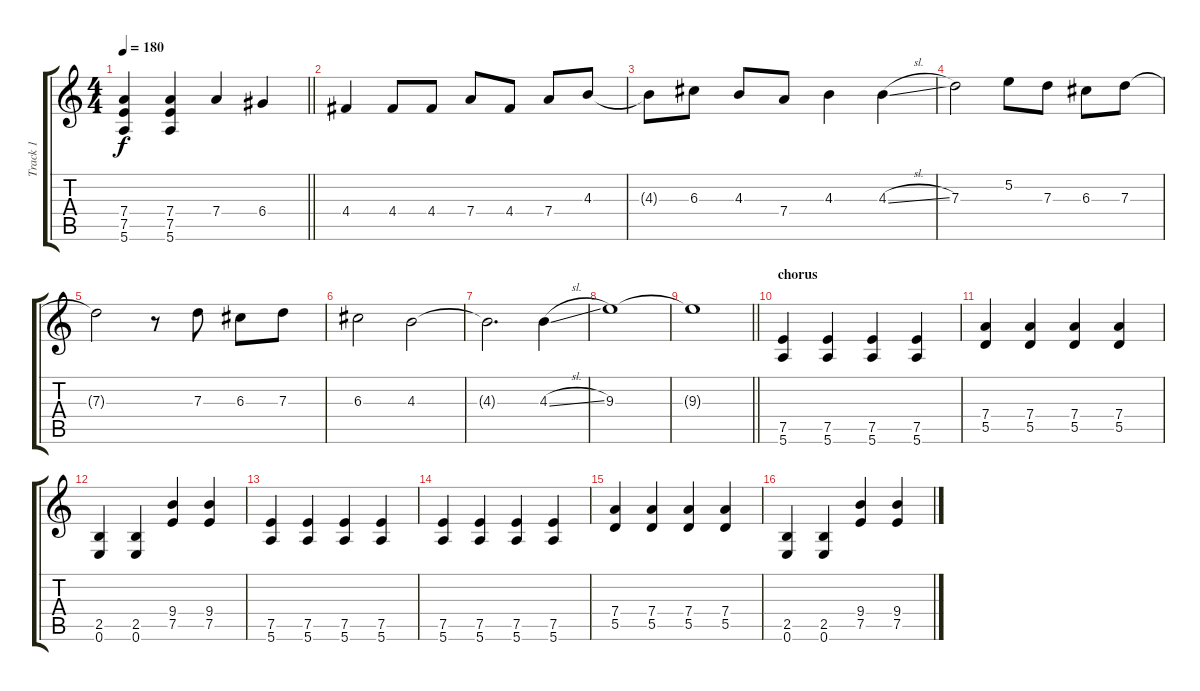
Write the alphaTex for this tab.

\track ("Track 1" "Track 1") {instrument distortionguitar}
\staff {score tabs}
\tuning (E4 B3 G3 D3 A2 E2) {hide}
\ts (4 4)
\tempo 180
\clef g2
\barLineRight lightlight
\ks c
(7.4 7.5 5.6).4{dy f} (7.4 7.5 5.6).4 7.4.4 6.4.4 |
4.4.4 4.4.8 4.4.8 7.4.8 4.4.8 7.4.8 4.3.8 |
4.3{t}.8 6.3.8 4.3.8 7.4.8 4.3.4 4.3{sl}.4 |
7.3.2 5.2.8 7.3.8 6.3.8 7.3.8 |
7.3{t}.2 r.8 7.3.8 6.3.8 7.3.8 |
6.3.2 4.3.2 |
4.3{t}.2{d} 4.3{sl}.4 |
9.3.1 |
\barLineRight lightlight
9.3{t}.1 |
\section ("" "chorus")
(7.5 5.6).4 (7.5 5.6).4 (7.5 5.6).4 (7.5 5.6).4 |
(7.4 5.5).4 (7.4 5.5).4 (7.4 5.5).4 (7.4 5.5).4 |
(2.5 0.6).4 (2.5 0.6).4 (9.4 7.5).4 (9.4 7.5).4 |
(7.5 5.6).4 (7.5 5.6).4 (7.5 5.6).4 (7.5 5.6).4 |
(7.5 5.6).4 (7.5 5.6).4 (7.5 5.6).4 (7.5 5.6).4 |
(7.4 5.5).4 (7.4 5.5).4 (7.4 5.5).4 (7.4 5.5).4 |
(2.5 0.6).4 (2.5 0.6).4 (9.4 7.5).4 (9.4 7.5).4
